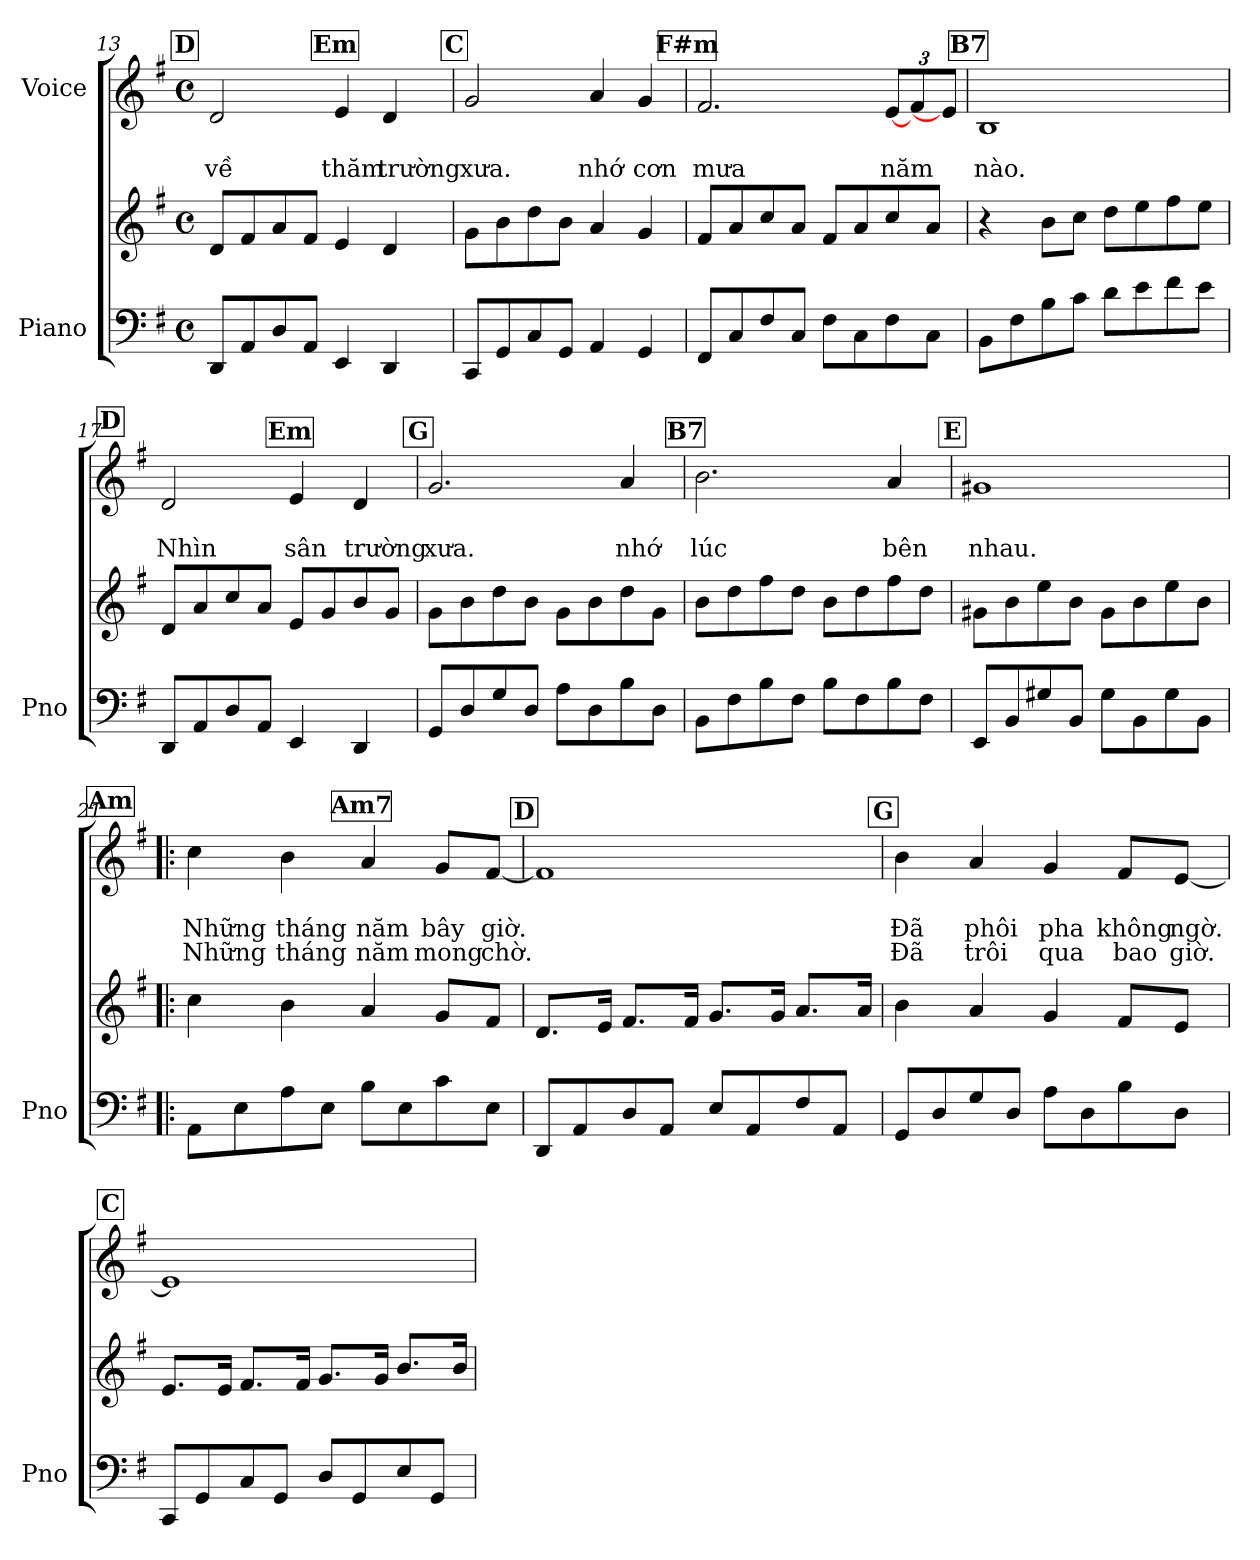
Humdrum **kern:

**kern	**kern	**kern	**text	**text	**text
*part2	*part2	*part1	*part1	*part1	*part1
*staff3	*staff2	*staff1	*staff1	*staff1	*staff1
*I"Piano	*	*I"Voice	*	*	*
*I'Pno	*	*	*	*	*
*clefF4	*clefG2	*clefG2	*	*	*
*k[f#]	*k[f#]	*k[f#]	*	*	*
*M4/4	*M4/4	*M4/4	*	*	*
*met(c)	*met(c)	*met(c)	*	*	*
!!LO:REH:place=s1:a:B:fs=14:t=Em:qo=2
!!LO:REH:place=s1:a:B:fs=14:t=D
=13	=13	=13	=13	=13	=13
8DD/L	8d/L	2d/	.	về	.
8AA/	8f#/	.	.	.	.
8D/	8a/	.	.	.	.
8AA/J	8f#/J	.	.	.	.
4EE/	4e/	4e/	.	thăm	.
4DD/	4d/	4d/	.	trường	.
!!LO:REH:place=s1:a:B:fs=14:t=C
=14	=14	=14	=14	=14	=14
8CC/L	8g\L	2g/	.	xưa.	.
8GG/	8b\	.	.	.	.
8C/	8dd\	.	.	.	.
8GG/J	8b\J	.	.	.	.
4AA/	4a/	4a/	.	nhớ	.
4GG/	4g/	4g/	.	cơn	.
!!LO:REH:place=s1:a:B:fs=14:t=F#m
=15	=15	=15	=15	=15	=15
8FF#/L	8f#/L	2.f#/	.	mưa	.
8C/	8a/	.	.	.	.
8F#/	8cc/	.	.	.	.
8C/J	8a/J	.	.	.	.
8F#\L	8f#/L	.	.	.	.
8C\	8a/	.	.	.	.
*	*	*Xbrackettup	*	*	*
8F#\	8cc/	[12e/L	.	năm	.
.	.	12f#/	.	.	.
8C\J	8a/J	.	.	.	.
.	.	12e/J]	.	.	.
!!LO:LB:g=z
!!LO:REH:place=s1:a:B:fs=14:t=B7
=16	=16	=16	=16	=16	=16
8BB\L	4r	1B	.	nào.	.
8F#\	.	.	.	.	.
8B\	8b\L	.	.	.	.
8c\J	8cc\J	.	.	.	.
8d\L	8dd\L	.	.	.	.
8e\	8ee\	.	.	.	.
8f#\	8ff#\	.	.	.	.
8e\J	8ee\J	.	.	.	.
!!LO:REH:place=s1:a:B:fs=14:t=Em:qo=2
!!LO:REH:place=s1:a:B:fs=14:t=D
=17	=17	=17	=17	=17	=17
8DD/L	8d/L	2d/	.	Nhìn	.
8AA/	8a/	.	.	.	.
8D/	8cc/	.	.	.	.
8AA/J	8a/J	.	.	.	.
4EE/	8e/L	4e/	.	sân	.
.	8g/	.	.	.	.
4DD/	8b/	4d/	.	trường	.
.	8g/J	.	.	.	.
!!LO:REH:place=s1:a:B:fs=14:t=G
=18	=18	=18	=18	=18	=18
8GG/L	8g\L	2.g/	.	xưa.	.
8D/	8b\	.	.	.	.
8G/	8dd\	.	.	.	.
8D/J	8b\J	.	.	.	.
8A\L	8g\L	.	.	.	.
8D\	8b\	.	.	.	.
8B\	8dd\	4a/	.	nhớ	.
8D\J	8g\J	.	.	.	.
!!LO:REH:place=s1:a:B:fs=14:t=B7
=19	=19	=19	=19	=19	=19
8BB\L	8b\L	2.b\	.	lúc	.
8F#\	8dd\	.	.	.	.
8B\	8ff#\	.	.	.	.
8F#\J	8dd\J	.	.	.	.
8B\L	8b\L	.	.	.	.
8F#\	8dd\	.	.	.	.
8B\	8ff#\	4a/	.	bên	.
8F#\J	8dd\J	.	.	.	.
!!LO:LB:g=z
!!LO:REH:place=s1:a:B:fs=14:t=E
=20	=20	=20	=20	=20	=20
8EE/L	8g#X\L	1g#X	.	nhau.	.
8BB/	8b\	.	.	.	.
8G#X/	8ee\	.	.	.	.
8BB/J	8b\J	.	.	.	.
8G#\L	8g#\L	.	.	.	.
8BB\	8b\	.	.	.	.
8G#\	8ee\	.	.	.	.
8BB\J	8b\J	.	.	.	.
!!LO:REH:place=s1:a:B:fs=14:t=Am7:qo=2
!!LO:REH:place=s1:a:B:fs=14:t=Am
=21!|:	=21!|:	=21!|:	=21!|:	=21!|:	=21!|:
8AA\L	4cc\	4cc\	.	Những	Những
8E\	.	.	.	.	.
8A\	4b\	4b\	.	tháng	tháng
8E\J	.	.	.	.	.
8B\L	4a/	4a/	.	năm	năm
8E\	.	.	.	.	.
8c\	8g/L	8g/L	.	bây	mong
8E\J	8f#/J	[8f#/J	.	giờ.	chờ.
!!LO:REH:place=s1:a:B:fs=14:t=D
=22	=22	=22	=22	=22	=22
8DD/L	8.d/L	1f#]	.	.	.
8AA/	.	.	.	.	.
.	16e/Jk	.	.	.	.
8D/	8.f#/L	.	.	.	.
8AA/J	.	.	.	.	.
.	16f#/Jk	.	.	.	.
8E/L	8.g/L	.	.	.	.
8AA/	.	.	.	.	.
.	16g/Jk	.	.	.	.
8F#/	8.a/L	.	.	.	.
8AA/J	.	.	.	.	.
.	16a/Jk	.	.	.	.
!!LO:PB:g=z
!!LO:REH:place=s1:a:B:fs=14:t=G
=23	=23	=23	=23	=23	=23
8GG/L	4b\	4b\	.	Đã	Đã
8D/	.	.	.	.	.
8G/	4a/	4a/	.	phôi	trôi
8D/J	.	.	.	.	.
8A\L	4g/	4g/	.	pha	qua
8D\	.	.	.	.	.
8B\	8f#/L	8f#/L	.	không	bao
8D\J	8e/J	[8e/J	.	ngờ.	giờ.
!!LO:REH:place=s1:a:B:fs=14:t=C
=24	=24	=24	=24	=24	=24
8CC/L	8.e/L	1e]	.	.	.
8GG/	.	.	.	.	.
.	16e/Jk	.	.	.	.
8C/	8.f#/L	.	.	.	.
8GG/J	.	.	.	.	.
.	16f#/Jk	.	.	.	.
8D/L	8.g/L	.	.	.	.
8GG/	.	.	.	.	.
.	16g/Jk	.	.	.	.
8E/	8.b/L	.	.	.	.
8GG/J	.	.	.	.	.
.	16b/Jk	.	.	.	.
=	=	=	=	=	=
*-	*-	*-	*-	*-	*-
